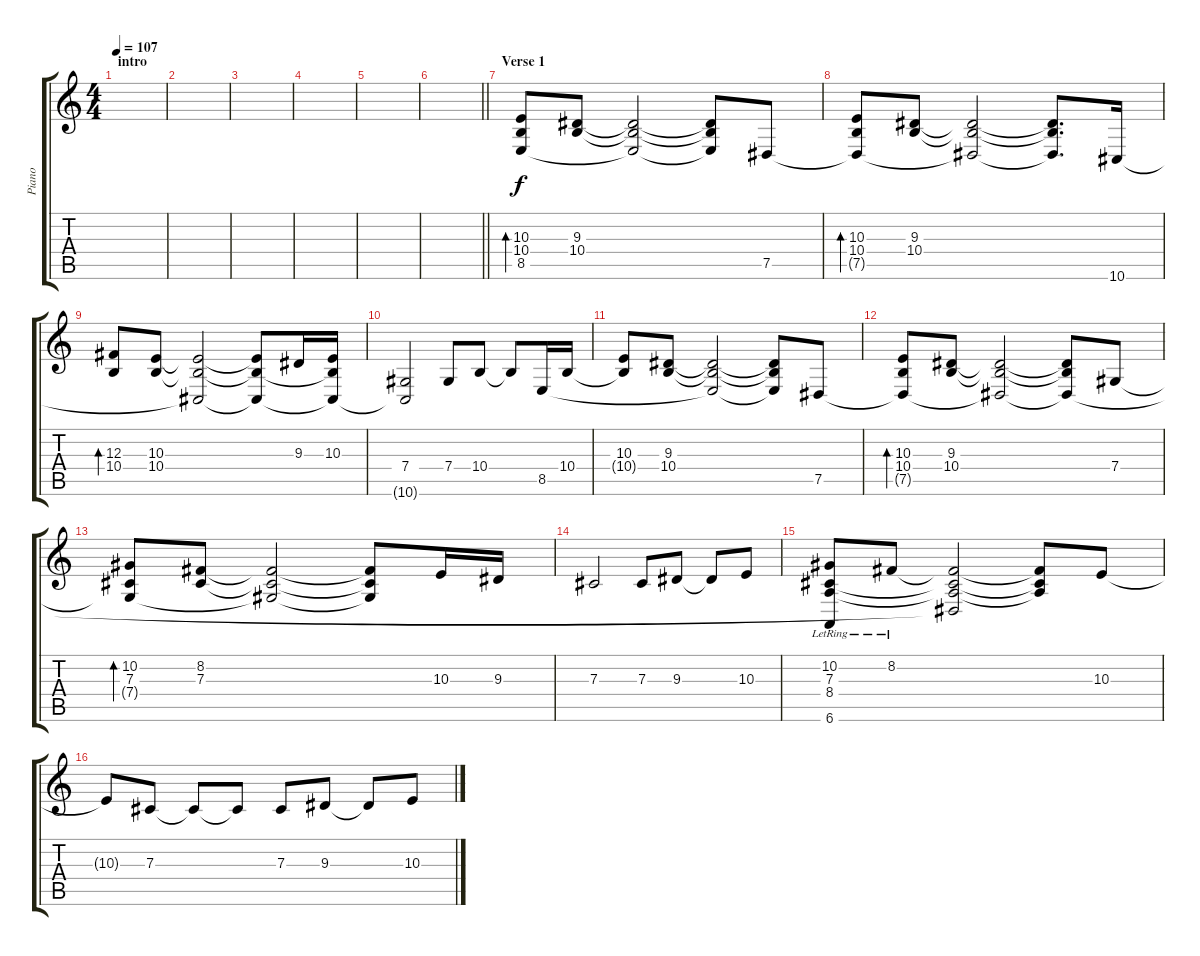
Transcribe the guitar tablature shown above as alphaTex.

\track ("Piano" "Piano") {instrument acousticgrandpiano}
\staff {score tabs}
\tuning (Eb4 Bb3 Gb3 Db3 Ab2 Eb2) {hide}
\ts (4 4)
\section ("" "intro")
\tempo 107
\clef g2
\ks c
|
|
|
|
|
\barLineRight lightlight
|
\section ("" "Verse 1")
(10.3 10.4 8.5).8{bd 60} (9.3 10.4).8 (9.3{t} 10.4{t} 8.5{t}).2 (9.3{t} 10.4{t} 8.5{t}).8 7.5.8 |
(10.3 10.4 7.5{t}).8{bd 60} (9.3 10.4).8 (9.3{t} 10.4{t} 7.5{t}).2 (9.3{t} 10.4{t} 7.5{t}).8{d} 10.6.16 |
(12.3 10.4).8{bd 60} (10.3 10.4).8 (10.3{t} 10.4{t} 10.6{t}).2 (10.3{t} 10.4{t} 10.6{t}).8 9.3.16 (10.3 10.4{t} 10.6{t}).16 |
(7.4 10.6{t}).2 7.4.8 10.4.8 10.4{t}.8 8.5.16 10.4.16 |
(10.3 10.4{t}).8 (9.3 10.4).8 (9.3{t} 10.4{t} 8.5{t}).2 (9.3{t} 10.4{t} 8.5{t}).8 7.5.8 |
(10.3 10.4 7.5{t}).8{bd 60} (9.3 10.4).8 (9.3{t} 10.4{t} 7.5{t}).2 (9.3{t} 10.4{t} 7.5{t}).8 7.4.8 |
(10.2 7.3 7.4{t}).8{bd 60} (8.2 7.3).8 (8.2{t} 7.3{t} 7.4{t}).2 (8.2{t} 7.3{t} 7.4{t}).8 10.3.16 9.3.16 |
7.3.2 7.3.8 9.3.8 9.3{t}.8 10.3.8 |
(10.2 7.3 8.4{lr} 6.6{lr}).8 8.2{lr}.8 (8.2{t} 7.3{t} 8.4{t} 7.5{t}).2 (8.2{t} 7.3{t} 8.4{t}).8 10.3.8 |
10.3{t}.8 7.3.8 7.3{t}.8 7.3{t}.8 7.3.8 9.3.8 9.3{t}.8 10.3.8
